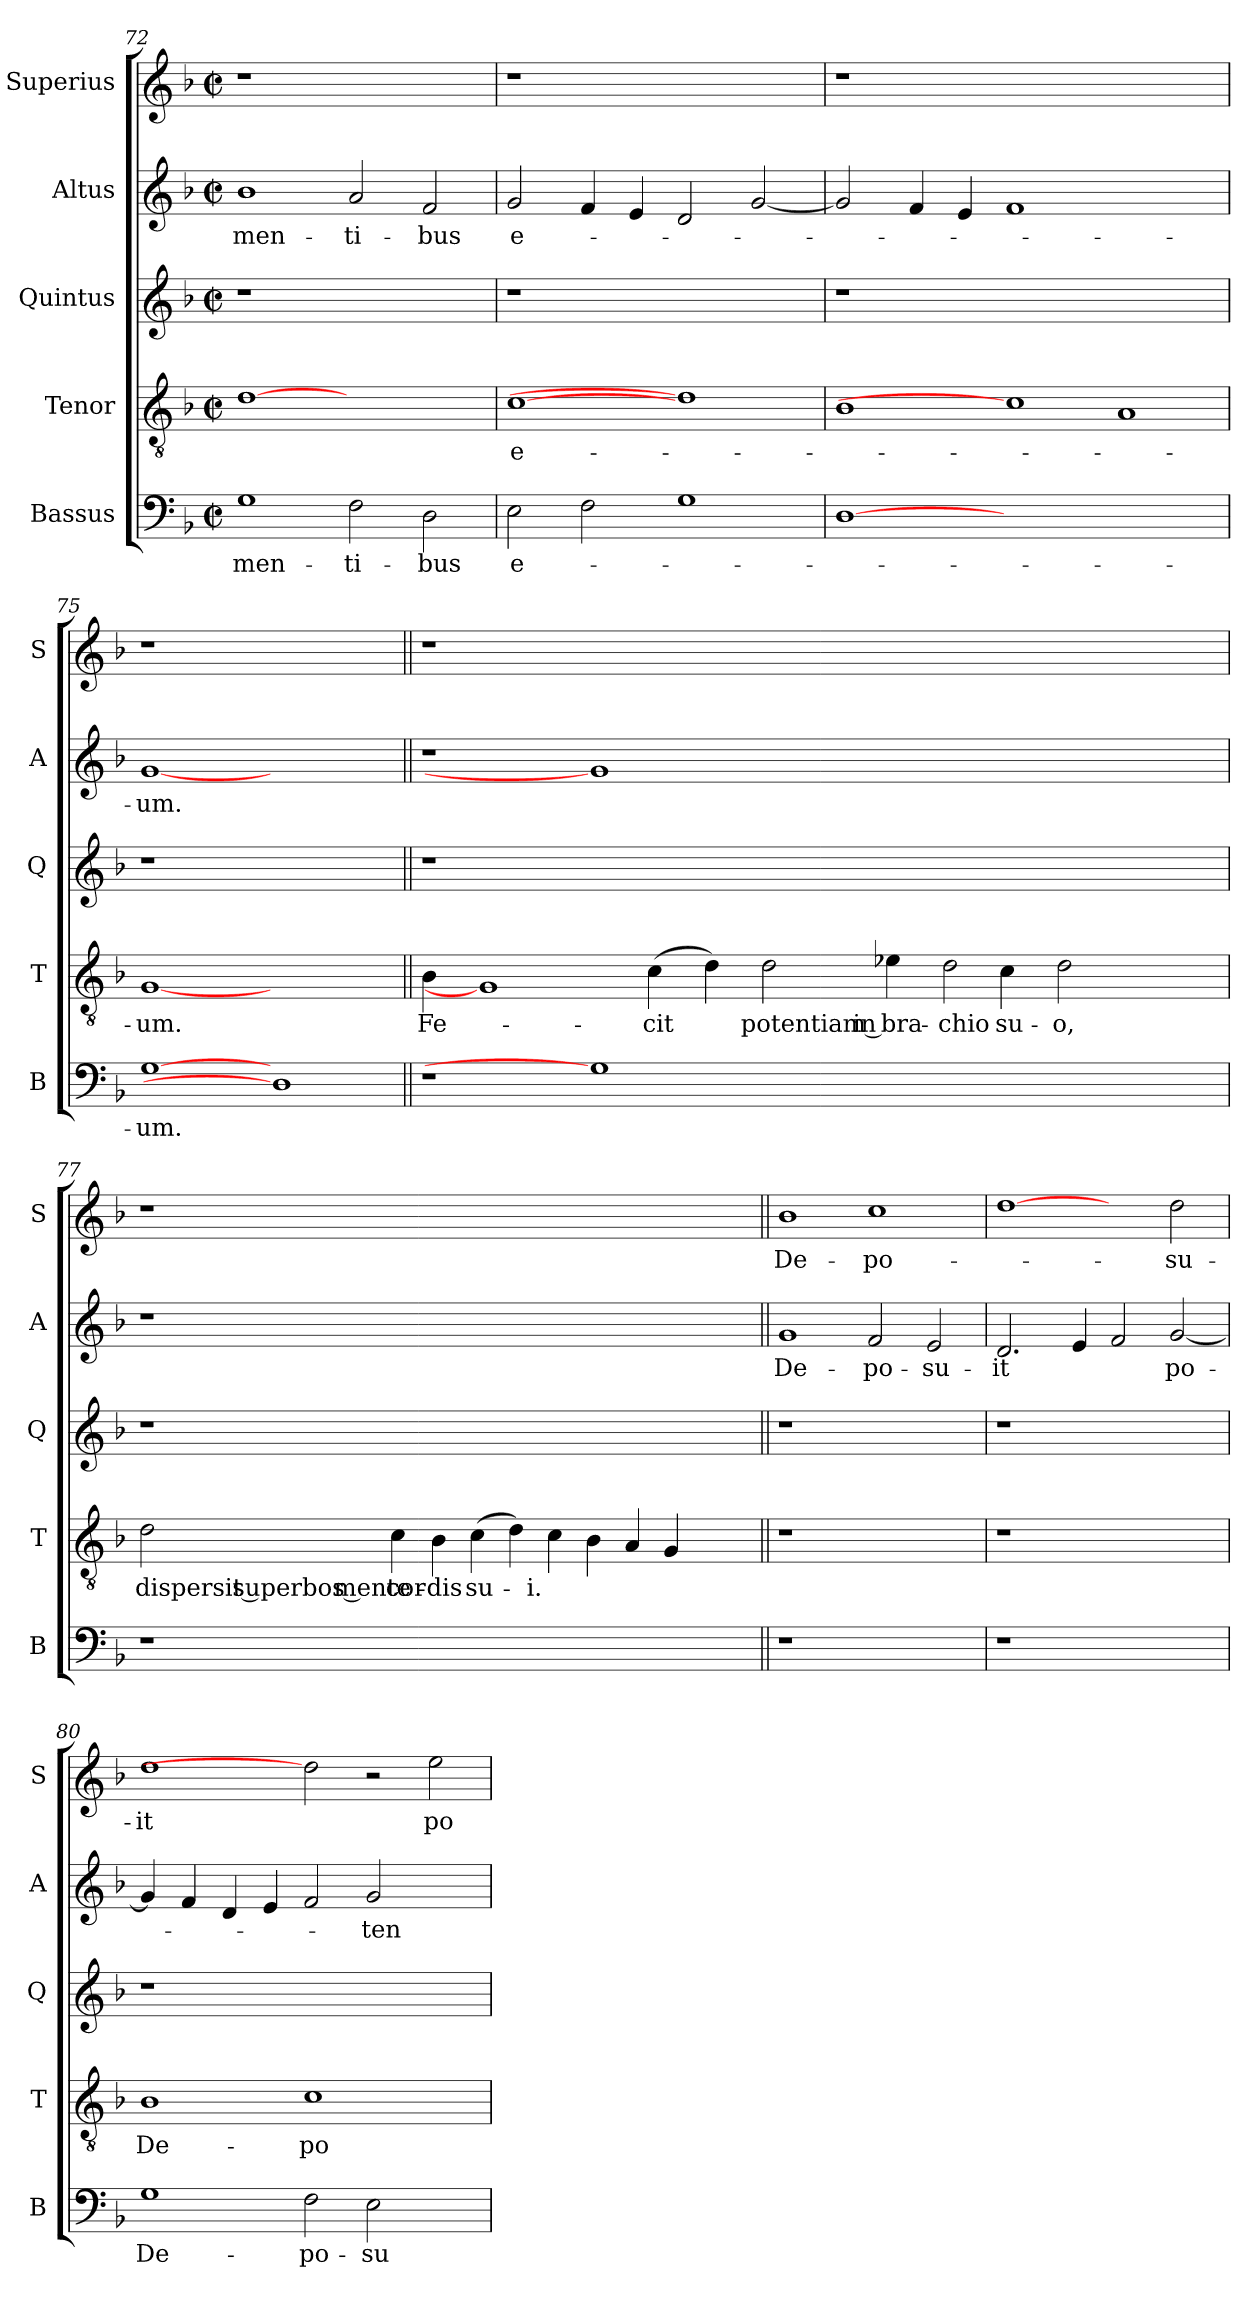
**kern	**text	**kern	**text	**kern	**kern	**text	**kern	**text
*part5	*part5	*part4	*part4	*part3	*part2	*part2	*part1	*part1
*staff5	*staff5	*staff4	*staff4	*staff3	*staff2	*staff2	*staff1	*staff1
*I"Bassus	*	*I"Tenor	*	*I"Quintus	*I"Altus	*	*I"Superius	*
*I'B	*	*I'T	*	*I'Q	*I'A	*	*I'S	*
*clefF4	*	*clefGv2	*	*clefG2	*clefG2	*	*clefG2	*
*k[b-]	*	*k[b-]	*	*k[b-]	*k[b-]	*	*k[b-]	*
*F:	*	*F:	*	*F:	*F:	*	*F:	*
*M2/2	*	*M2/2	*	*M2/2	*M2/2	*	*M2/2	*
*met(c|)	*	*met(c|)	*	*met(c|)	*met(c|)	*	*met(c|)	*
=72	=72	=72	=72	=72	=72	=72	=72	=72
!	!LO:LY:b	!	!	!	!	!LO:LY:b	!	!
1G	-men-	[1d	.	1r	1b-	-men-	1r	.
!	!LO:LY:b	!	!	!	!	!LO:LY:b	!	!
2F\	-ti-	1ryy	.	1ryy	2a/	-ti-	1ryy	.
!	!LO:LY:b	!	!	!	!	!LO:LY:b	!	!
2D\	-bus	.	.	.	2f/	-bus	.	.
=73	=73	=73	=73	=73	=73	=73	=73	=73
!	!LO:LY:b	!	!LO:LY:b	!	!	!LO:LY:b	!	!
2E\	e-	[1c	e-	1r	2g/	e-	1r	.
2F\	.	.	.	.	4f/	.	.	.
.	.	.	.	.	4e/	.	.	.
1G	.	1d]	.	1ryy	2d/	.	1ryy	.
.	.	.	.	.	[2g/	.	.	.
=74	=74	=74	=74	=74	=74	=74	=74	=74
[1D	.	1B-	.	1r	2g/]	.	1r	.
.	.	.	.	.	4f/	.	.	.
.	.	.	.	.	4e/	.	.	.
0ryy	.	1c]	.	0ryy	1f	.	0ryy	.
.	.	1A	.	.	1ryy	.	.	.
=75	=75	=75	=75	=75	=75	=75	=75	=75
!	!LO:LY:b	!	!LO:LY:b	!	!	!LO:LY:b	!	!
[1G	-um.	[1G	-um.	1r	[1g	-um.	1r	.
1D]	.	1ryy	.	1ryy	1ryy	.	1ryy	.
!!LO:LB:g=z
=76||	=76||	=76||	=76||	=76||	=76||	=76||	=76||	=76||
!	!	!LO:N:head=solid	!LO:LY:b	!	!	!	!	!
1r	.	4B-\	Fe-	1r	1r	.	1r	.
.	.	1G]	.	.	.	.	.	.
1G]	.	.	.	0ryy	1g]	.	0ryy	.
!	!	!LO:N:head=solid	!LO:LY:b	!	!	!	!	!
.	.	(>4c\	-cit	.	.	.	.	.
!	!	!LO:N:head=solid	!	!	!	!	!	!
.	.	4d\)	.	.	.	.	.	.
!	!	!LO:N:head=open	!LO:LY:b	!	!	!	!	!
.	.	4d\	potentiam in	.	.	.	.	.
!	!	!LO:N:head=solid	!LO:LY:b	!	!	!	!	!
1.ryy	.	4e-X\	bra-	.	1.ryy	.	.	.
!	!	!LO:N:head=open	!LO:LY:b	!	!	!	!	!
.	.	4d\	-chio	.	.	.	.	.
!	!	!LO:N:head=solid	!LO:LY:b	!	!	!	!	!
.	.	4c\	su-	.	.	.	.	.
!	!	!LO:N:head=open	!LO:LY:b	!	!	!	!	!
.	.	2d\	-o,	.	.	.	.	.
.	.	.	.	2ryy	.	.	2ryy	.
.	.	4ryy	.	.	.	.	.	.
=77	=77	=77	=77	=77	=77	=77	=77	=77
!	!	!LO:N:head=open	!LO:LY:b	!	!	!	!	!
1r	.	2d\	dispersit superbos mente	1r	1r	.	1r	.
!	!	!LO:N:head=solid	!LO:LY:b	!	!	!	!	!
.	.	4c\	cor-	.	.	.	.	.
!	!	!LO:N:head=solid	!LO:LY:b	!	!	!	!	!
.	.	4B-\	-dis	.	.	.	.	.
!	!	!LO:N:head=solid	!LO:LY:b	!	!	!	!	!
0ryy	.	(>4c\	su-	0ryy	0ryy	.	0ryy	.
!	!	!LO:N:head=solid	!	!	!	!	!	!
.	.	4d\)	.	.	.	.	.	.
!	!	!LO:N:head=solid	!LO:LY:b	!	!	!	!	!
.	.	4c\	-i.	.	.	.	.	.
!	!	!LO:N:head=solid	!	!	!	!	!	!
.	.	4B-\	.	.	.	.	.	.
!	!	!LO:N:head=solid	!	!	!	!	!	!
.	.	4A/	.	.	.	.	.	.
!	!	!LO:N:head=solid	!	!	!	!	!	!
.	.	4G/	.	.	.	.	.	.
.	.	2ryy	.	.	.	.	.	.
!!LO:LB:g=z
=78||	=78||	=78||	=78||	=78||	=78||	=78||	=78||	=78||
!	!	!	!	!	!	!LO:LY:b	!	!LO:LY:b
1r	.	1r	.	1r	1g	De-	1b-	De-
!	!	!	!	!	!	!LO:LY:b	!	!LO:LY:b
1ryy	.	1ryy	.	1ryy	2f/	-po-	1cc	-po-
!	!	!	!	!	!	!LO:LY:b	!	!
.	.	.	.	.	2e/	-su-	.	.
=79	=79	=79	=79	=79	=79	=79	=79	=79
!	!	!	!	!	!	!LO:LY:b	!	!
1r	.	1r	.	1r	2.d/	-it	[1dd	.
.	.	.	.	.	4e/	.	.	.
1ryy	.	1ryy	.	1ryy	2f/	.	2ryy	.
!	!	!	!	!	!	!LO:LY:b	!	!LO:LY:b
.	.	.	.	.	[2g/	po-	2dd\	-su-
=80	=80	=80	=80	=80	=80	=80	=80	=80
!	!LO:LY:b	!	!LO:LY:b	!	!	!	!	!LO:LY:b
1G	De-	1B-	De-	1r	4g/]	.	1dd	-it
.	.	.	.	.	4f/	.	.	.
.	.	.	.	.	4d/	.	.	.
.	.	.	.	.	4e/	.	.	.
!	!LO:LY:b	!	!LO:LY:b	!	!	!	!	!
2F\	-po-	1c	-po-	1.ryy	2f/	.	2dd]	.
!	!LO:LY:b	!	!	!	!	!LO:LY:b	!	!
2E\	-su-	.	.	.	2g/	-ten-	2r	.
!	!	!	!	!	!	!	!	!LO:LY:b
2ryy	.	2ryy	.	.	2ryy	.	2ee\	po-
=	=	=	=	=	=	=	=	=
*-	*-	*-	*-	*-	*-	*-	*-	*-
